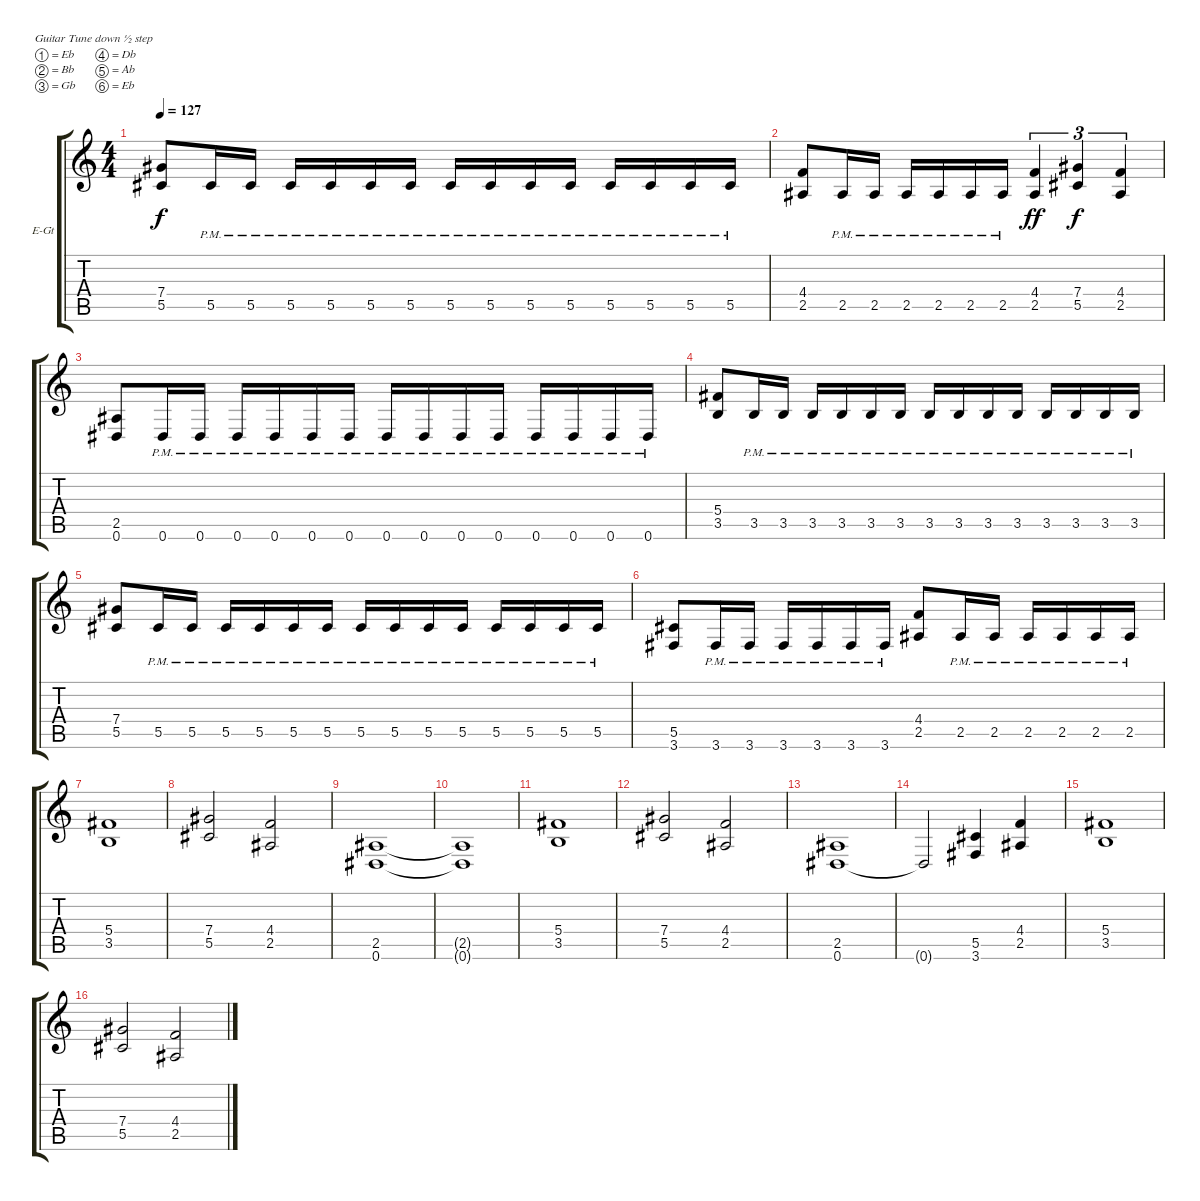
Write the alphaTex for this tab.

\bracketExtendMode groupsimilarinstruments
\firstSystemTrackNameOrientation horizontal
\otherSystemsTrackNameOrientation horizontal
\track ("Rythm Guitar" "E-Gt") {instrument overdrivenguitar}
\staff {score tabs}
\tuning (Eb4 Bb3 Gb3 Db3 Ab2 Eb2)
\ts (4 4)
\tempo 127
\clef g2
\ks c
(7.4 5.5).8{dy f} 5.5{pm}.16 5.5{pm}.16 5.5{pm}.16 5.5{pm}.16 5.5{pm}.16 5.5{pm}.16 5.5{pm}.16 5.5{pm}.16 5.5{pm}.16 5.5{pm}.16 5.5{pm}.16 5.5{pm}.16 5.5{pm}.16 5.5{pm}.16 |
(4.4 2.5).8 2.5{pm}.16 2.5{pm}.16 2.5{pm}.16 2.5{pm}.16 2.5{pm}.16 2.5{pm}.16 (4.4 2.5).4{tu (3 2) dy ff} (7.4 5.5).4{tu (3 2) dy f} (4.4 2.5).4{tu (3 2)} |
(2.5 0.6).8 0.6{pm}.16 0.6{pm}.16 0.6{pm}.16 0.6{pm}.16 0.6{pm}.16 0.6{pm}.16 0.6{pm}.16 0.6{pm}.16 0.6{pm}.16 0.6{pm}.16 0.6{pm}.16 0.6{pm}.16 0.6{pm}.16 0.6{pm}.16 |
(5.4 3.5).8 3.5{pm}.16 3.5{pm}.16 3.5{pm}.16 3.5{pm}.16 3.5{pm}.16 3.5{pm}.16 3.5{pm}.16 3.5{pm}.16 3.5{pm}.16 3.5{pm}.16 3.5{pm}.16 3.5{pm}.16 3.5{pm}.16 3.5{pm}.16 |
(7.4 5.5).8 5.5{pm}.16 5.5{pm}.16 5.5{pm}.16 5.5{pm}.16 5.5{pm}.16 5.5{pm}.16 5.5{pm}.16 5.5{pm}.16 5.5{pm}.16 5.5{pm}.16 5.5{pm}.16 5.5{pm}.16 5.5{pm}.16 5.5{pm}.16 |
(5.5 3.6).8 3.6{pm}.16 3.6{pm}.16 3.6{pm}.16 3.6{pm}.16 3.6{pm}.16 3.6{pm}.16 (4.4 2.5).8 2.5{pm}.16 2.5{pm}.16 2.5{pm}.16 2.5{pm}.16 2.5{pm}.16 2.5{pm}.16 |
(5.4 3.5).1 |
(7.4 5.5).2 (4.4 2.5).2 |
(2.5 0.6).1 |
(2.5{t} 0.6{t}).1 |
(5.4 3.5).1 |
(7.4 5.5).2 (4.4 2.5).2 |
(2.5 0.6).1 |
0.6{t}.2 (5.5 3.6).4 (4.4 2.5).4 |
(5.4 3.5).1 |
(7.4 5.5).2 (4.4 2.5).2
